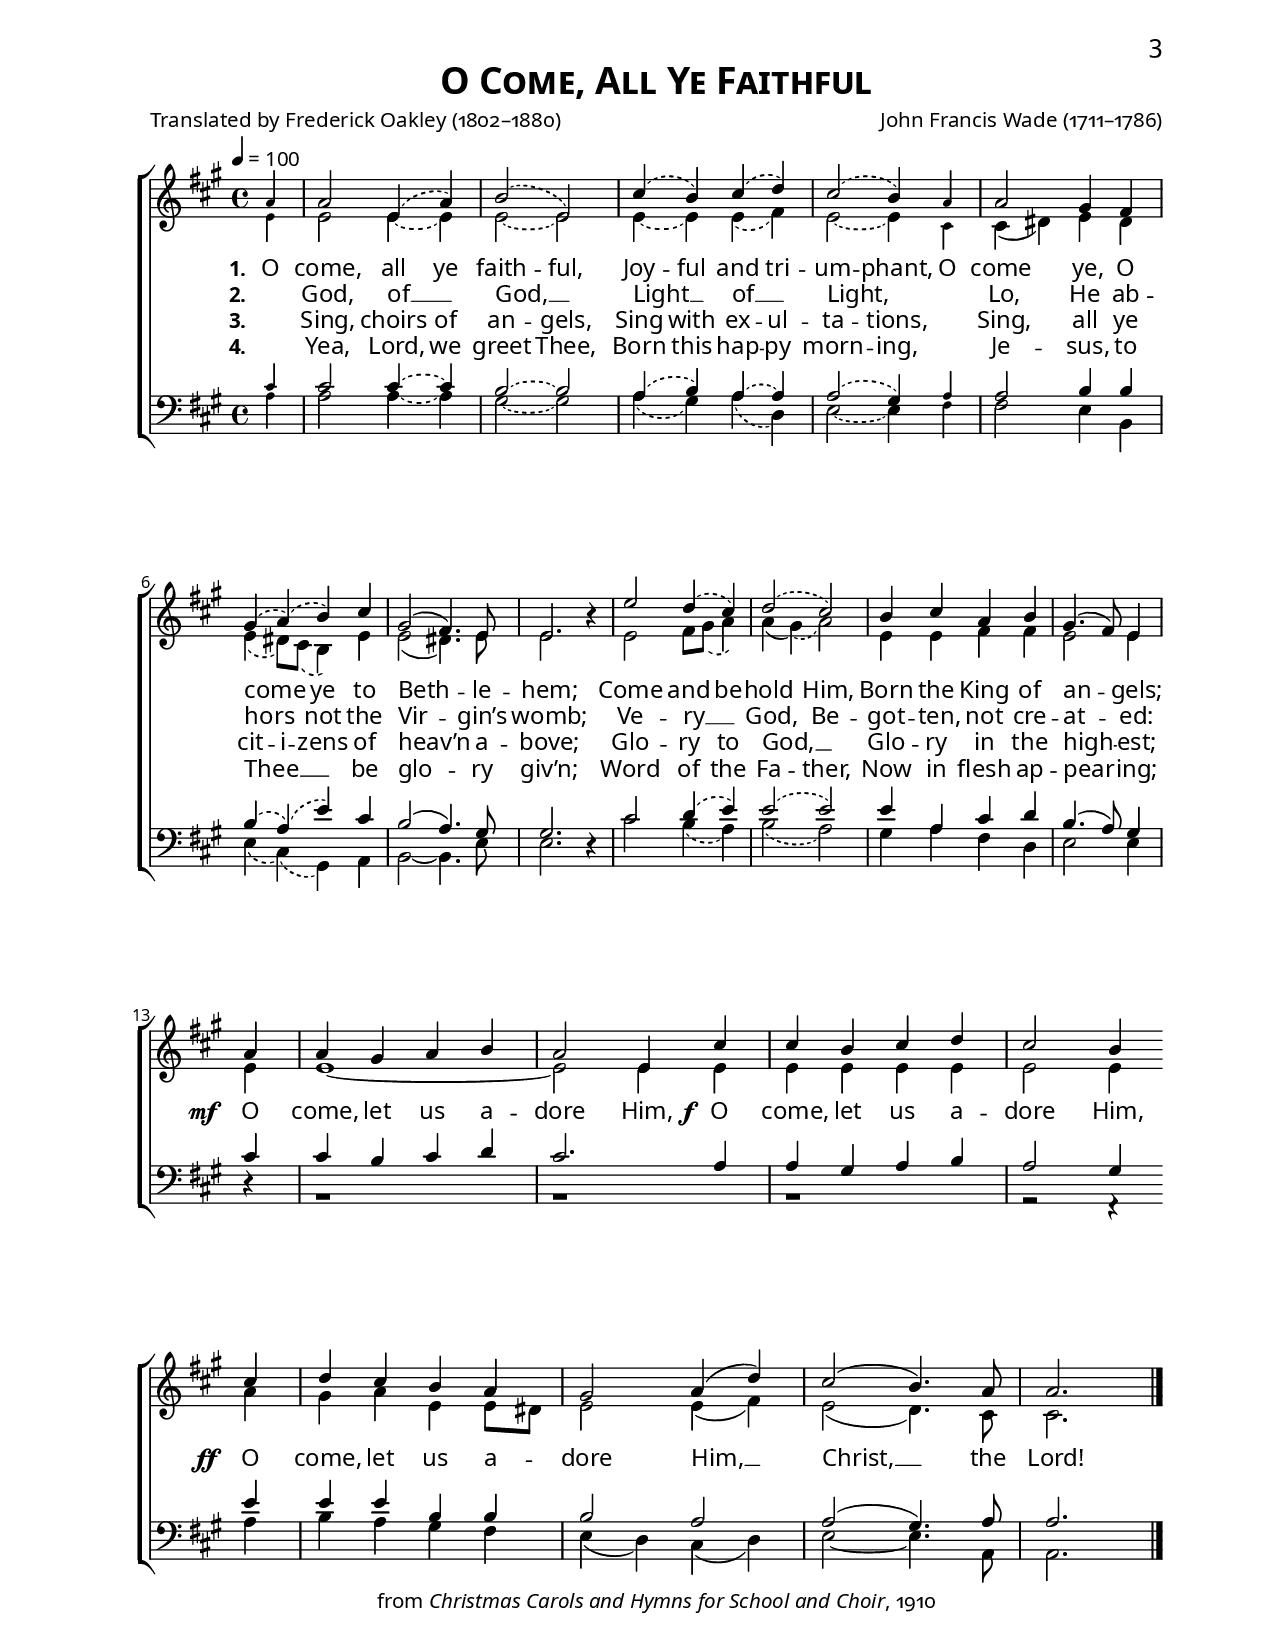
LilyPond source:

\version "2.14.2"
\include "util.ly"
\header {
  title = \markup{\override #'(font-name . "Garamond Premier Pro Semibold"){ \abs-fontsize #18 \smallCapsOldStyle"O Come, All Ye Faithful"}}
  poet = \markup\oldStyleNum"Translated by Frederick Oakley (1802–1880)"
  composer = \markup\oldStyleNum"John Francis Wade (1711–1786)"
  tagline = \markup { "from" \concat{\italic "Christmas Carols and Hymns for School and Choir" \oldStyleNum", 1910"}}
}
\paper {
  paper-height = 11\in
  paper-width = 8.5\in
  indent = 0\in
  %system-system-spacing = #'((basic-distance . 10) (padding . 0))
  %system-system-spacing =
  %  #'((basic-distance . 0)
  %     (minimum-distance . 0)
  %     (padding . -10)
  %     (stretchability . 100))
  ragged-last-bottom = ##f
  ragged-bottom = ##f
  two-sided = ##t
  inner-margin = 1\in
  outer-margin = 0.75\in
  top-margin = 0.26\in
  bottom-margin = 0.25\in
  first-page-number = #003
  print-first-page-number = ##t
  headerLine = ""
  oddHeaderMarkup = \markup\fill-line{
     \override #'(font-name . "Garamond Premier Pro")\abs-fontsize #12.5
     \combine 
        \fill-line{"" \on-the-fly #print-page-number-check-first
        \oldStylePageNum""
        }
        \fill-line{\headerLine}
  }
  evenHeaderMarkup = \markup {
     \override #'(font-name . "Garamond Premier Pro")\abs-fontsize #12.5
     \combine
        \on-the-fly #print-page-number-check-first
        \oldStylePageNum""
        \fill-line{\headerLine}
  }
}
#(set-global-staff-size 18) \paper{ #(define fonts (make-pango-font-tree "Garamond Premier Pro" "Garamond Premier Pro" "Garamond Premier Pro" (/ 18 20))) }
global = {
  \key a \major
  \time 4/4
  \autoBeamOff
  \override DynamicLineSpanner #'staff-padding = #0.0
  \override DynamicLineSpanner #'Y-extent = #'(-0.5 . 1.5)
}

sopMusic = \relative c'' {
  \tempo 4 = 100
  \partial 4 \teeny a4 | \normalsize
  \slurDashed
  a2 e4( a) |
  b2( e,) |
  cis'4( b) cis( d) |
  cis2( b4) \bar"" \teeny a | \normalsize
  a2 gis4 fis |
  
  gis( a)( b) cis |
  \slurSolid gis2( fis4.) e8 |
  e2. b'4\rest |
  \slurDashed e2 d4( cis) |
  \slurDashed d2( cis) |
  b4 cis a b |
  \slurSolid \partial 4*3 gis4.( fis8) e4 | \break
  
  \partial 4 a4 |
  a gis a b |
  a2 e4 cis'4 |
  cis b cis d |
  cis2 b4 \bar""\break cis |
  
  d cis b a |
  gis2 a4( d) |
  cis2( b4.) a8) |
  \partial 4*3 a2. \bar "|."
}
sopWords = \lyricmode {
  
}

altoMusic = \relative c' {
  \partial 4 \teeny e4 | \normalsize
  \tieDashed\slurDashed
  e2 e4~ e |
  e2~ e |
  e4~ e e( fis) |
  e2~ e4 \teeny cis | \normalsize
  \slurSolid cis( dis) e dis |
  
  \slurDashed e( dis8[) cis]( b4) e |
  \slurSolid e2( dis4.) e8 |
  e2. s4 |
  \slurDashed e2 fis8[ gis]( a4) | \slurSolid
  a( \slurDashed gis)( a2) |
  e4 e fis fis |
  \slurSolid\tieSolid \partial 4*3 e2 e4 |
  
  e4 |
  e1~ |
  e2 e4 e |
  e e e e |
  e2 e4 a |
  
  gis a e e8[ dis] |
  e2 e4( fis) |
  e2( d4.) cis8 |
  \partial 4*3 cis2. \bar "|."
}
altoWords = {
  \dropLyricsV
  \lyricmode {
    \set stanza = #"1. "
    \set ignoreMelismata = ##t
    O come, all ye faith -- ful, Joy -- ful and tri -- um -- phant, O come ye, O come _ ye to Beth -- _ le -- hem; Come and be -- hold Him, Born the King of an -- _ gels;
  }
  \set stanza = \markup\dynamic"mf  "
  \lyricmode {
    \unset ignoreMelismata
    O come, let us a -- dore Him,
  }
  \set stanza = \markup\dynamic" f "
  \lyricmode {
    O come, let us a -- dore Him,
  }
  \set stanza = \markup\dynamic"ff  "
  \lyricmode {
    \raiseLyrics
    O come, let us a -- dore Him, __ Christ, __ the Lord!
  }
}
altoWordsII = \lyricmode {
  \dropLyricsV
  \set stanza = #"2. "
  \set ignoreMelismata = ##t
  _ God, of __ _ God, __ _
  Light __ _ of __ _ Light, _ ""
  Lo, He ab -- hors _ not the Vir -- _ gin’s womb;
  Ve -- ry __ _ God,
  Be -- got -- ten, not cre -- at -- _ ed:
}
altoWordsIII = \lyricmode {
  \dropLyricsV
  \set stanza = #"3. "
  \set ignoreMelismata = ##t
  _ Sing, choirs of an -- gels, Sing with ex -- ul -- ta -- tions, ""
  Sing, all ye cit -- i -- zens of heav’n _ a -- bove;
  Glo -- ry to God, __ _ Glo -- ry in the high -- _ est;
}
altoWordsIV = \lyricmode {
  \dropLyricsV
  \set stanza = #"4. "
  \set ignoreMelismata = ##t
  _ Yea, Lord, we greet Thee, Born this hap -- py morn -- ing, ""
  Je -- sus, to Thee __ _ _ be glo -- _ ry giv’n;
  Word of the Fa -- ther, Now in flesh ap -- pear -- _ ing;
}

tenorMusic = \relative c' {
  \partial 4 \teeny cis4 | \normalsize
  \slurDashed\tieDashed
  cis2 cis4~ cis |
  b2~ b |
  a4( b) a~ a |
  a2( gis4) \teeny a | \normalsize
  a2 b4 b |
  
  b( a)( e') cis |
  \slurSolid b2( a4.) gis8 |
  gis2. d4\rest |
  \slurDashed cis'2 d4( e) |
  e2( e2) |
  e4 a, cis d |
  \slurSolid \partial 4*3 b4.( a8) gis4 |
  
  \partial 4 cis4 |
  cis b cis d |
  cis2. a4 |
  a gis a b |
  a2 gis4 e' |
  
  e e b b |
  b2 a |
  a( gis4.) a8 |
  \partial 4*3 a2. \bar "|."
}
tenorWords = \lyricmode {

}

bassMusic = \relative c' {
  \partial 4 \teeny a4 | \normalsize
  \slurDashed\tieDashed a2 a4~ a |
  gis2~ gis |
  a4( gis) a( d,) |
  e2~ e4 \teeny fis | \normalsize
  fis2 e4 b |
  
  e( cis)( gis) a |
  \tieSolid b2~b4. e8 |
  e2. s4 |
  cis'2 b4( a) |
  b2( a2) |
  gis4 a fis d |
  \partial 4*3 e2 e4 |
  
  \slurSolid \partial 4 d\rest |
  g,1\rest |
  g1\rest |
  g1\rest |
  g2\rest f4\rest a'4 |
  
  b a gis fis |
  e( d) cis( d) |
  e2~e4. a,8 |
  \partial 4*3 a2. \bar "|."
}
bassWords = \lyricmode {

}

\score {
  <<
   \new ChoirStaff <<
%    \new Lyrics = sopranos \with { \override VerticalAxisGroup #'nonstaff-relatedstaff-spacing = #'((basic-distance . 1)) }
    \new Staff = women <<
      \new Voice = "sopranos" { \voiceOne << \global \sopMusic >> }
      \new Voice = "altos" { \voiceTwo << \global \altoMusic >> }
    >>
    \new Lyrics \with { alignAboveContext = #"women" \override VerticalAxisGroup #'nonstaff-relatedstaff-spacing = #'((basic-distance . 1))} \lyricsto "sopranos" \sopWords
    \new Lyrics = "altosIV"  \with { alignBelowContext = #"women" } \lyricsto "sopranos" \altoWordsIV
    \new Lyrics = "altosIII"  \with { alignBelowContext = #"women" } \lyricsto "sopranos" \altoWordsIII
    \new Lyrics = "altosII"  \with { alignBelowContext = #"women" } \lyricsto "sopranos" \altoWordsII
    \new Lyrics = "altos"  \with { alignBelowContext = #"women" } \lyricsto "sopranos" \altoWords
   \new Staff = men <<
      \clef bass
      \new Voice = "tenors" { \voiceOne << \global \tenorMusic >> }
      \new Voice = "basses" { \voiceTwo << \global \bassMusic >> }
    >>
    \new Lyrics \with { alignAboveContext = #"men" \override VerticalAxisGroup #'nonstaff-relatedstaff-spacing = #'((basic-distance . 1)) } \lyricsto "tenors" \tenorWords
    \new Lyrics \with { alignBelowContext = #"men" \override VerticalAxisGroup #'nonstaff-relatedstaff-spacing = #'((basic-distance . 1)) } \lyricsto "basses" \bassWords
  >>
%    \new PianoStaff << \new Staff { \new Voice { \pianoRH } } \new Staff { \clef "bass" \pianoLH } >>
  >>
  \layout {
  \context {
    \Lyrics
    \override LyricText #'font-size = #1.3
  }
    \context {
      \Score
      %\override SpacingSpanner #'base-shortest-duration = #(ly:make-moment 1 8)
      %\override SpacingSpanner #'common-shortest-duration = #(ly:make-moment 1 4)
    }
    \context {
      % Remove all empty staves
      % \Staff \RemoveEmptyStaves \override VerticalAxisGroup #'remove-first = ##t
    }
    \context {
      \Lyrics
      \override LyricText #'X-offset = #center-on-word
    }
  }
}

